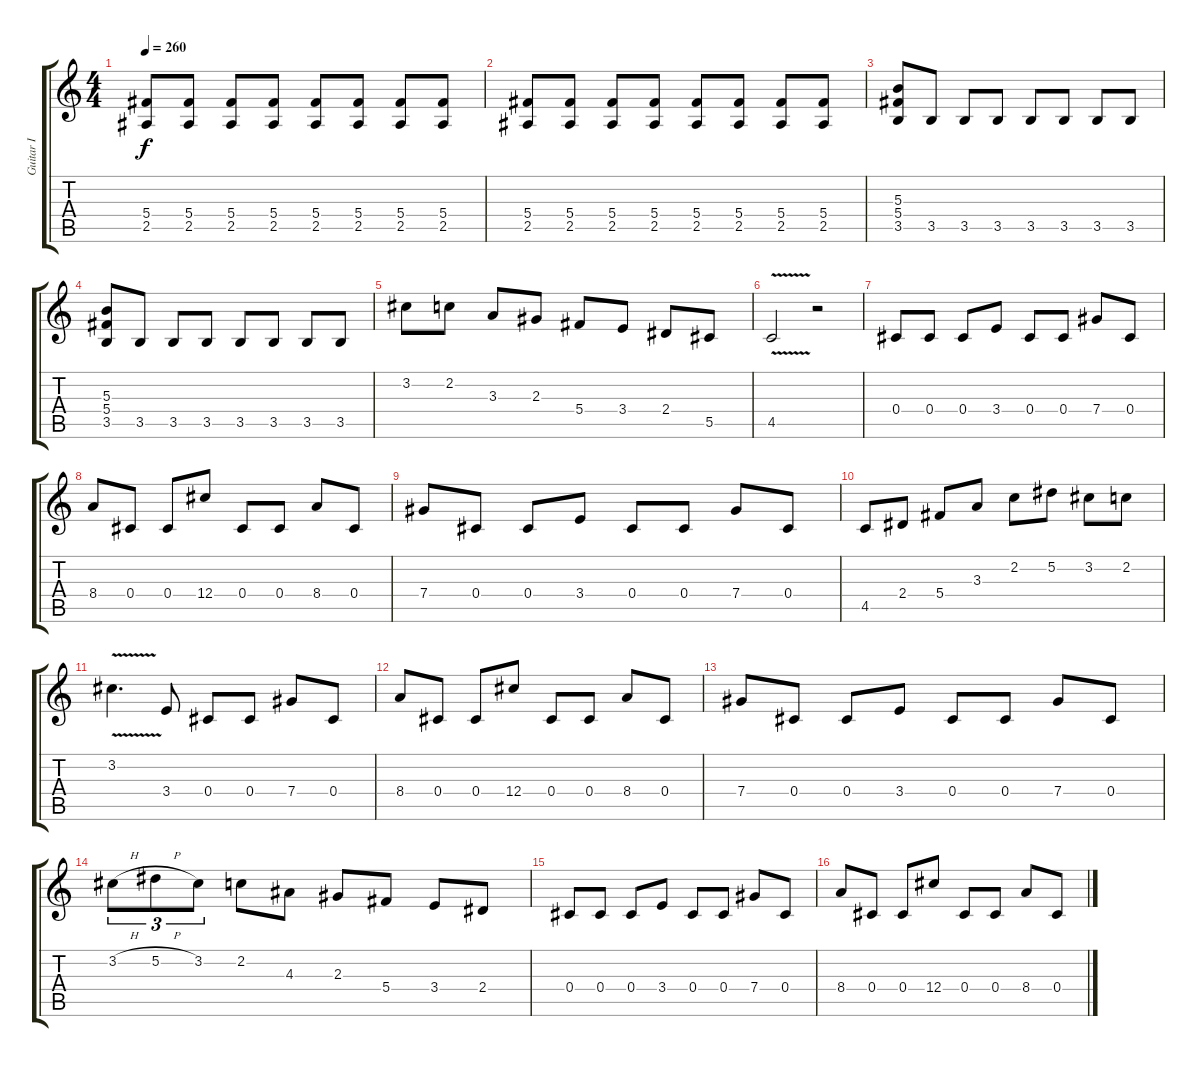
\track ("Guitar I" "Guitar I") {instrument overdrivenguitar}
\staff {score tabs}
\tuning (Eb4 Bb3 Gb3 Db3 Ab2 Eb2) {hide}
\ts (4 4)
\tempo 260
\clef g2
\ks c
(5.4 2.5).8{dy f} (5.4 2.5).8 (5.4 2.5).8 (5.4 2.5).8 (5.4 2.5).8 (5.4 2.5).8 (5.4 2.5).8 (5.4 2.5).8 |
(5.4 2.5).8 (5.4 2.5).8 (5.4 2.5).8 (5.4 2.5).8 (5.4 2.5).8 (5.4 2.5).8 (5.4 2.5).8 (5.4 2.5).8 |
(5.3 5.4 3.5).8 3.5.8 3.5.8 3.5.8 3.5.8 3.5.8 3.5.8 3.5.8 |
(5.3 5.4 3.5).8 3.5.8 3.5.8 3.5.8 3.5.8 3.5.8 3.5.8 3.5.8 |
3.2.8 2.2.8 3.3.8 2.3.8 5.4.8 3.4.8 2.4.8 5.5.8 |
4.5{v}.2 r.2 |
0.4.8 0.4.8 0.4.8 3.4.8 0.4.8 0.4.8 7.4.8 0.4.8 |
8.4.8 0.4.8 0.4.8 12.4.8 0.4.8 0.4.8 8.4.8 0.4.8 |
7.4.8 0.4.8 0.4.8 3.4.8 0.4.8 0.4.8 7.4.8 0.4.8 |
4.5.8 2.4.8 5.4.8 3.3.8 2.2.8 5.2.8 3.2.8 2.2.8 |
3.2{v}.4{d} 3.4.8 0.4.8 0.4.8 7.4.8 0.4.8 |
8.4.8 0.4.8 0.4.8 12.4.8 0.4.8 0.4.8 8.4.8 0.4.8 |
7.4.8 0.4.8 0.4.8 3.4.8 0.4.8 0.4.8 7.4.8 0.4.8 |
3.2{h}.8{tu (3 2)} 5.2{h}.8{tu (3 2)} 3.2.8{tu (3 2)} 2.2.8 4.3.8 2.3.8 5.4.8 3.4.8 2.4.8 |
0.4.8 0.4.8 0.4.8 3.4.8 0.4.8 0.4.8 7.4.8 0.4.8 |
8.4.8 0.4.8 0.4.8 12.4.8 0.4.8 0.4.8 8.4.8 0.4.8
